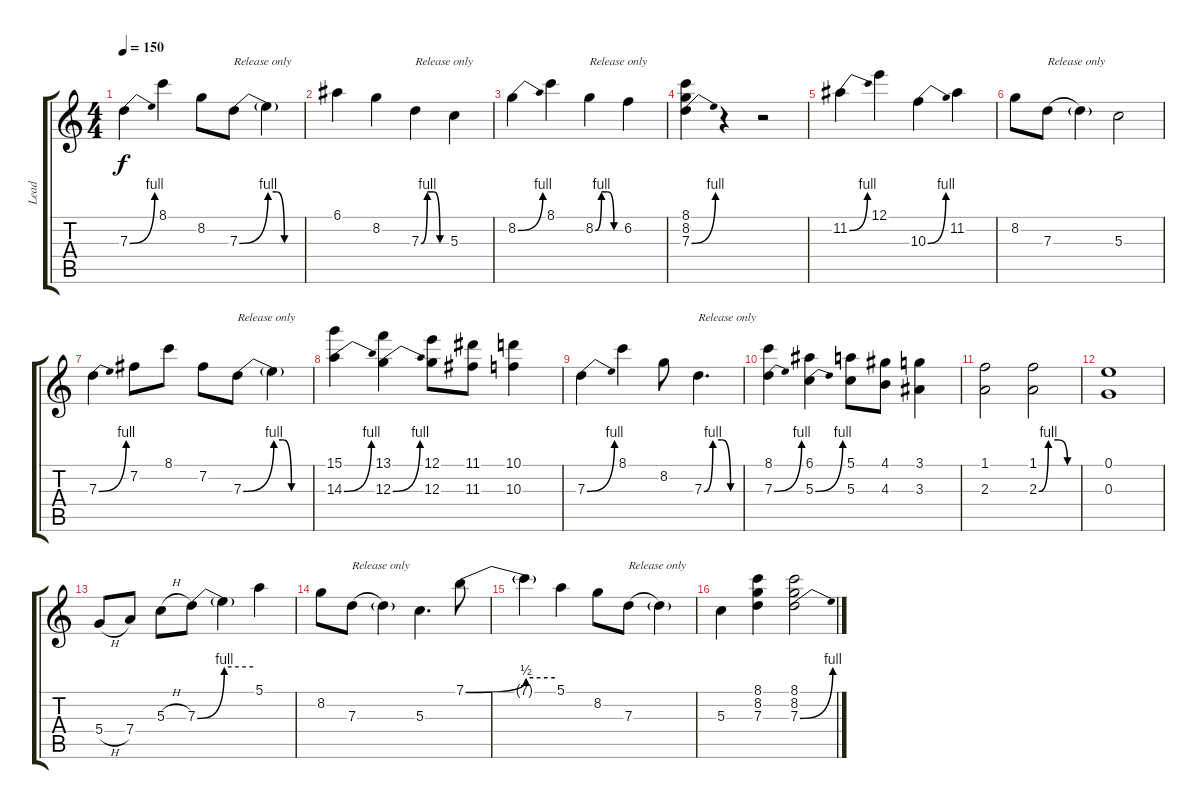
\track ("Lead" "Lead") {instrument electricguitarclean}
\staff {score tabs}
\tuning (E4 B3 G3 D3 A2 E2) {hide}
\ts (4 4)
\tempo 150
\clef g2
\ks c
7.3{be (bend 0 0 60 4)}.4{dy f instrument electricguitarclean} 8.1.4 8.2.8 7.3{be (bend 0 0 60 4)}.8{txt "Release only"} 7.3{be (custom 0 4 15 4 30 0 60 0) t}.4 |
6.1.4 8.2.4 7.3{be (custom 0 0 15 4 30 4 45 0 60 0)}.4{txt "Release only"} 5.3.4 |
8.2{be (bend 0 0 60 4)}.4 8.1.4 8.2{be (custom 0 0 15 4 30 4 45 0 60 0)}.4{txt "Release only"} 6.2.4 |
(8.1 8.2 7.3{be (bend 0 0 60 4)}).4 r.4 r.2 |
11.2{be (bend 0 0 60 4)}.4 12.1.4 10.3{be (bend 0 0 60 4)}.4 11.2.4 |
8.2.8 7.3{be (hold 0 0 60 0)}.8{txt "Release only"} 7.3{be (hold 0 0 60 0) t}.4 5.3.2 |
7.3{be (bend 0 0 60 4)}.4 7.2.8 8.1.8 7.2.8 7.3{be (bend 0 0 60 4)}.8{txt "Release only"} 7.3{be (custom 0 4 15 4 30 0 60 0) t}.4 |
(15.1 14.3{be (bend 0 0 60 4)}).4 (13.1 12.3{be (bend 0 0 60 4)}).4 (12.1 12.3).8 (11.1 11.3).8 (10.1 10.3).4 |
7.3{be (bend 0 0 60 4)}.4 8.1.4 8.2.8 7.3{be (custom 0 0 15 4 30 4 45 0 60 0)}.4{d txt "Release only"} |
(8.1 7.3{be (bend 0 0 60 4)}).4 (6.1 5.3{be (bend 0 0 60 4)}).4 (5.1 5.3).8 (4.1 4.3).8 (3.1 3.3).4 |
(1.1 2.3).2 (1.1 2.3{be (custom 0 0 15 4 30 4 45 0 60 0)}).2 |
(0.1 0.3).1 |
5.4{h}.8 7.4.8 5.3{h}.8 7.3{be (bend 0 0 60 4)}.8 7.3{be (hold 0 4 60 4) t}.4 5.1.4 |
8.2.8 7.3{be (hold 0 0 60 0)}.8{txt "Release only"} 7.3{be (hold 0 0 60 0) t}.4 5.3.4{d} 7.1{be (bend 0 0 60 2)}.8 |
7.1{be (hold 0 2 60 2) t}.4 5.1.4 8.2.8 7.3{be (hold 0 0 60 0)}.8{txt "Release only"} 7.3{be (hold 0 0 60 0) t}.4 |
5.3.4 (8.1 8.2 7.3).4 (8.1 8.2 7.3{be (bend 0 0 60 4)}).2
